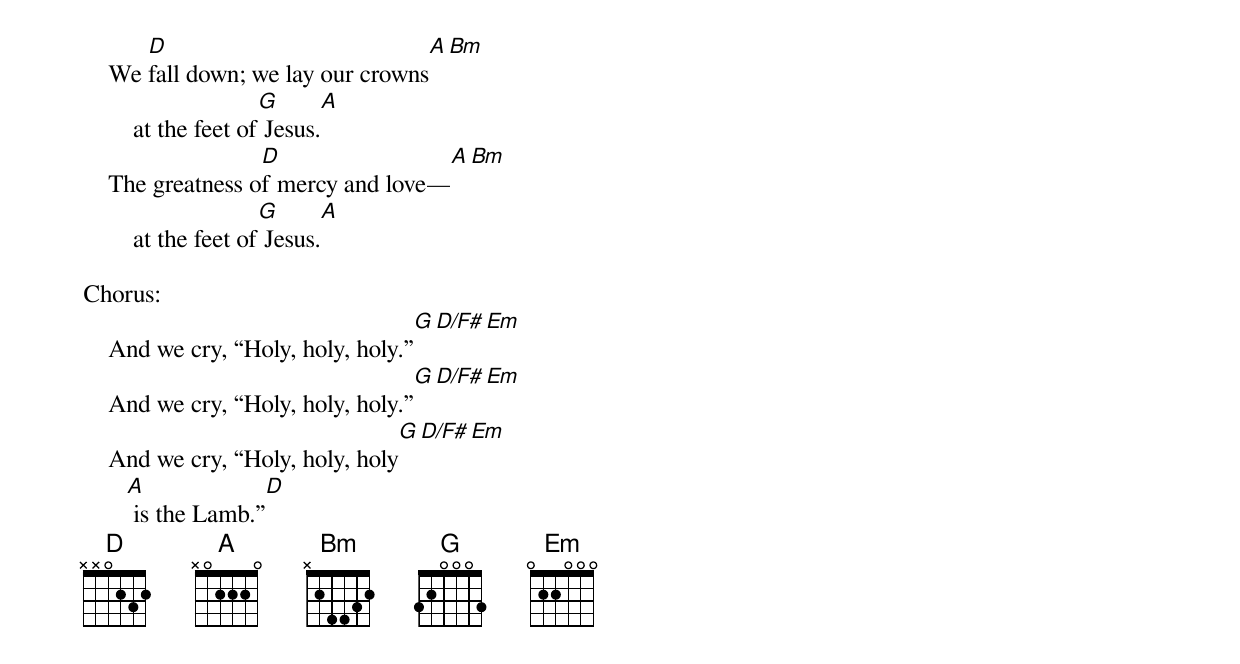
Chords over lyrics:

       D                                 A              Bm
    We fall down; we lay our crowns
                      G           A
        at the feet of Jesus.
                   D                    A                  Bm
    The greatness of mercy and love—
                      G           A
        at the feet of Jesus.

Chorus:
                                    G      D/F#   Em
    And we cry, “Holy, holy, holy.”
                                    G      D/F#   Em
    And we cry, “Holy, holy, holy.”
                                    G      D/F#   Em
    And we cry, “Holy, holy, holy
       A             D
        is the Lamb.”
